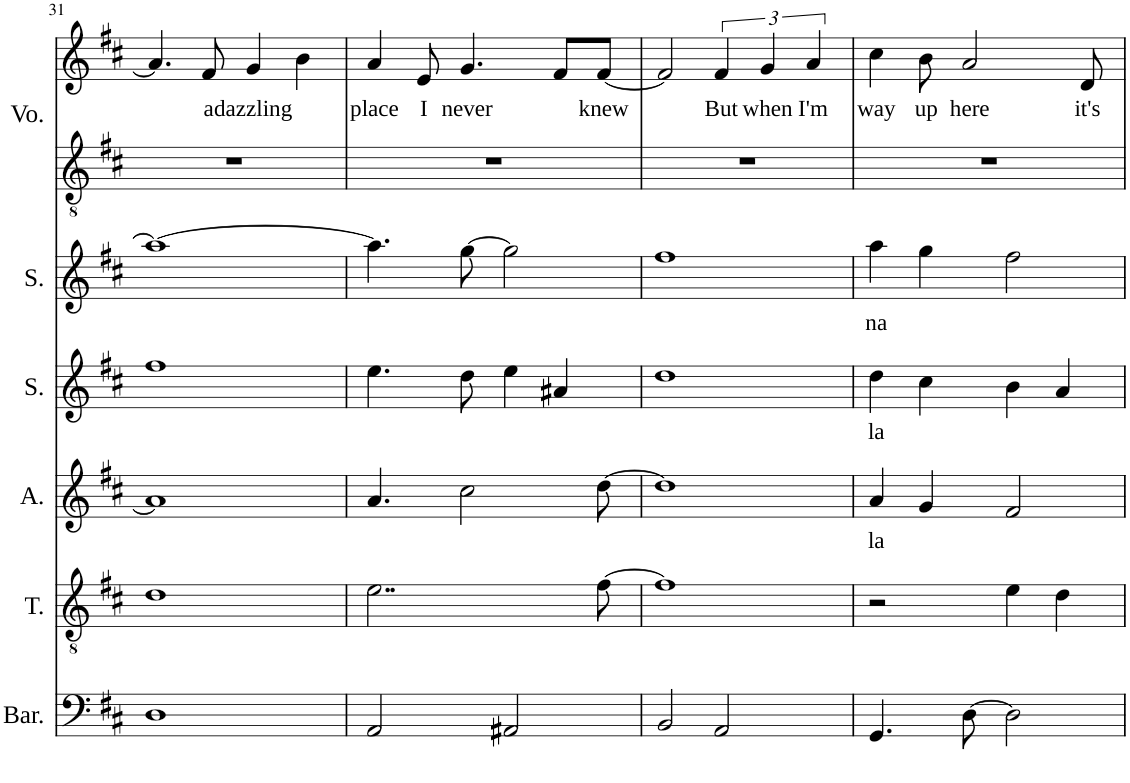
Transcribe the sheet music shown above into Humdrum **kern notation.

**kern	**kern	**kern	**text	**kern	**text	**kern	**text	**kern	**kern	**text
*part6	*part5	*part4	*part4	*part3	*part3	*part2	*part2	*part1	*part1	*part1
*staff7	*staff6	*staff5	*staff5	*staff4	*staff4	*staff3	*staff3	*staff2	*staff1	*staff1
*I"Baritone	*I"Tenor	*I"Alto	*	*I"Soprano	*	*I"Soprano	*	*I"Voice	*	*
*I'Bar.	*I'T.	*I'A.	*	*I'S.	*	*I'S.	*	*I'Vo.	*	*
!!LO:PB:g=z
*clefF4	*clefGv2	*clefG2	*	*clefG2	*	*clefG2	*	*clefGv2	*clefG2	*
*k[f#c#]	*k[f#c#]	*k[f#c#]	*	*k[f#c#]	*	*k[f#c#]	*	*k[f#c#]	*k[f#c#]	*
*M4/4	*M4/4	*M4/4	*	*M4/4	*	*M4/4	*	*M4/4	*M4/4	*
=31	=31	=31	=31	=31	=31	=31	=31	=31	=31	=31
1D	1d	1a]	.	1ff#	.	1aa_	.	1r	4.a/]	.
!	!	!	!	!	!	!	!	!	!	!LO:LY:b
.	.	.	.	.	.	.	.	.	8f#/	a
!	!	!	!	!	!	!	!	!	!	!LO:LY:b
.	.	.	.	.	.	.	.	.	4g/	dazzling
.	.	.	.	.	.	.	.	.	4b\	.
=32	=32	=32	=32	=32	=32	=32	=32	=32	=32	=32
!	!	!	!	!	!	!	!	!	!	!LO:LY:b
2AA/	2..e\	4.a/	.	4.ee\	.	4.aa\]	.	1r	4a/	place
!	!	!	!	!	!	!	!	!	!	!LO:LY:b
.	.	.	.	.	.	.	.	.	8e/	I
!	!	!	!	!	!	!	!	!	!	!LO:LY:b
.	.	2cc#\	.	8dd\	.	[8gg\	.	.	4.g/	never
2AA#X/	.	.	.	4ee\	.	2gg\]	.	.	.	.
.	.	.	.	4a#X/	.	.	.	.	8f#/L	.
!	!	!	!	!	!	!	!	!	!	!LO:LY:b
.	[8f#\	[8dd\	.	.	.	.	.	.	[8f#/J	knew
=33	=33	=33	=33	=33	=33	=33	=33	=33	=33	=33
2BB/	1f#]	1dd]	.	1dd	.	1ff#	.	1r	2f#/]	.
!	!	!	!	!	!	!	!	!	!	!LO:LY:b
2AA/	.	.	.	.	.	.	.	.	6f#/	But
!	!	!	!	!	!	!	!	!	!	!LO:LY:b
.	.	.	.	.	.	.	.	.	6g/	when
!	!	!	!	!	!	!	!	!	!	!LO:LY:b
.	.	.	.	.	.	.	.	.	6a/	I'm
=34	=34	=34	=34	=34	=34	=34	=34	=34	=34	=34
!	!	!	!LO:LY:b	!	!LO:LY:b	!	!LO:LY:b	!	!	!LO:LY:b
4.GG/	2r	4a/	la	4dd\	la	4aa\	na	1r	4cc#\	way
!	!	!	!	!	!	!	!	!	!	!LO:LY:b
.	.	4g/	.	4cc#\	.	4gg\	.	.	8b\	up
!	!	!	!	!	!	!	!	!	!	!LO:LY:b
[8D\	.	.	.	.	.	.	.	.	2a/	here
2D\]	4e\	2f#/	.	4b\	.	2ff#\	.	.	.	.
.	4d\	.	.	4a/	.	.	.	.	.	.
!	!	!	!	!	!	!	!	!	!	!LO:LY:b
.	.	.	.	.	.	.	.	.	8d/	it's
=	=	=	=	=	=	=	=	=	=	=
*-	*-	*-	*-	*-	*-	*-	*-	*-	*-	*-
